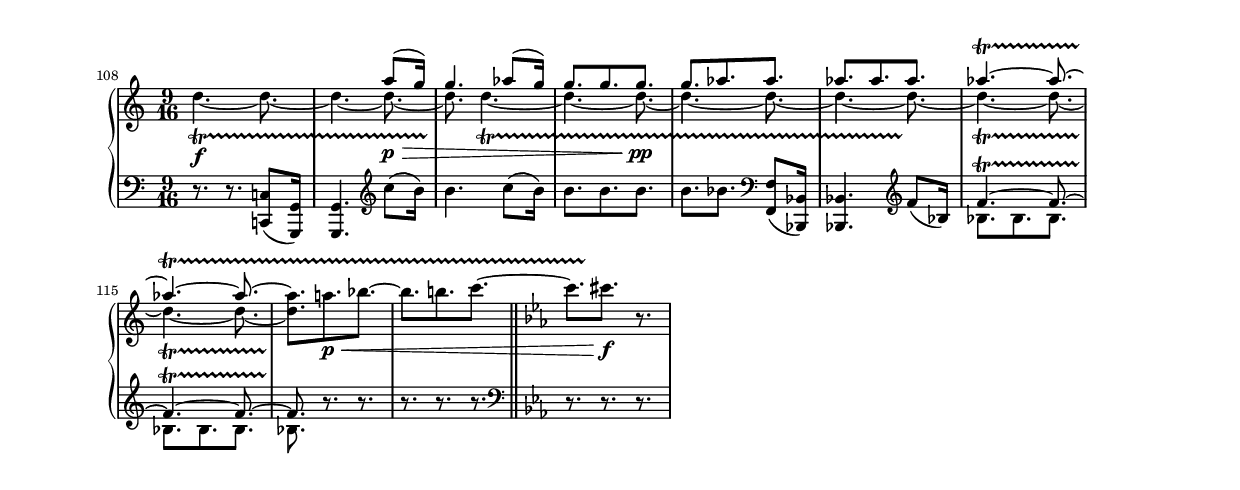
\version "2.11.51"
\include "english.ly"
#(set-global-staff-size 15)
\paper{
  ragged-right=##t
  line-width=17\cm
  indent=0\cm
}
 
\layout {
  \context { \Score
    \override PaperColumn #'keep-inside-line = ##t
    \override NonMusicalPaperColumn #'keep-inside-line = ##t
  }
}

% NR 1.5 Simultaneous notes

% L. v. Beethoven, Op. 111
% Piano sonata 32
% Movt II - Arietta - Adagio molto semplice e cantabile
% measures 108 - 118

\layout {
   \context {
      \Score
      \override SpacingSpanner #'base-shortest-duration = 
         #(ly:make-moment 1 18) 
      \override NonMusicalPaperColumn #'line-break-system-details =
         #'((alignment-offsets . (0 -12)))
   }
}

\new PianoStaff <<

   % RH
   \new Staff <<
      \clef treble
      \key c \major
      \time 9/16
      \set Score.currentBarNumber = #108

      % RH voice 1
      \new Voice {

         \voiceOne
         s4.
         s8.

         |

         s4.
         a''8 \p \> [ (
         g''16 ] )

         |

         g''4.
         af''8 [ (
         g''16 ] )

         |

         g''8. [
         g''8.
         g''8. \pp ]

         |

         g''8. [
         af''8.
         af''8. ]

         |

         af''8. [
         af''8.
         af''8. ]

         |

         af''4. \startTrillSpan
         ~
         af''8.
         ~

         |

         af''4.
         ~
         af''8.
         ~

         |

         \oneVoice
         <af'' d''>8. [
         a''8. \p \<
         bf''8. ]
         ~

         |

         bf''8. [
         b''8.
         c'''8. ]
         ~

         \bar "||"

         \key ef \major
         c'''8. [
         cs'''8. \f ] \stopTrillSpan 
         r8.
         
      }

      % RH voice 2
      \new Voice {
         \voiceTwo
         \override Voice.TrillSpanner #'direction = #down
         d''4. \f \startTrillSpan
         ~
         d''8.
         ~

         |

         d''4.
         ~
         d''8.
         ~

         |

         d''8. \stopTrillSpan
         d''4. \startTrillSpan
         ~

         |

         d''4.
         ~
         d''8.
         ~

         |

         d''4.
         ~
         d''8.
         ~

         |

         d''4.
         ~
         d''8. \stopTrillSpan
         ~

         |

         d''4. \startTrillSpan
         ~
         d''8.
         ~

         |

         d''4.
         ~
         d''8.
         ~

         |

         \once \override NoteColumn #'ignore-collision = ##t
         \once \override NoteHead #'transparent = ##t
         \once \override Dots #'transparent = ##t
         \once \override Stem #'transparent = ##t
         d''8. \stopTrillSpan
         s4.

         |

         s8.
         s8.

      }

   >>

   % LH staff
   \new Staff {
      \clef bass
      \key c \major
      \time 9/16
      
      r8.
      r8.
      <c! c,!>8 [ (
      <g, g,,>16 ] )

      |

      <g, g,,>4.
      \clef treble
      c''8 [ (
      b'16 ] )

      |

      b'4.
      c''8 [ (
      b'16 ] )

      |

      b'8. [
      b'8.
      b'8. ]

      |

      b'8. [
      bf'8. ]
      \clef bass
      <f f,>8 [ (
      <bf, bf,,>16 ] )

      |

      <bf, bf,,>4.
      \clef treble
      f'8 [ (
      bf16 ] )

      |

      <<

         \new Voice {
            \voiceOne
            \override Voice.TrillSpanner #'direction = #up
            f'4. \startTrillSpan
            ~
            f'8.
            ~

            |

            f'4.
            ~
            f'8.
            ~

            |

            f'8. \stopTrillSpan
         }

         \new Voice {
            \voiceTwo
            \override Voice.TrillSpanner #'direction = #down
            bf8. [
            bf8.
            bf8. ]

            |

            bf8. [
            bf8.
            bf8. ]

            |

            bf8.
         }

      >>

      \oneVoice
      r8.
      r8.

      |

      r8.
      r8.
      r8.
      \clef bass

      |

      \key ef \major
      r8.
      r8.
      r8.
         
   }
   
>>
